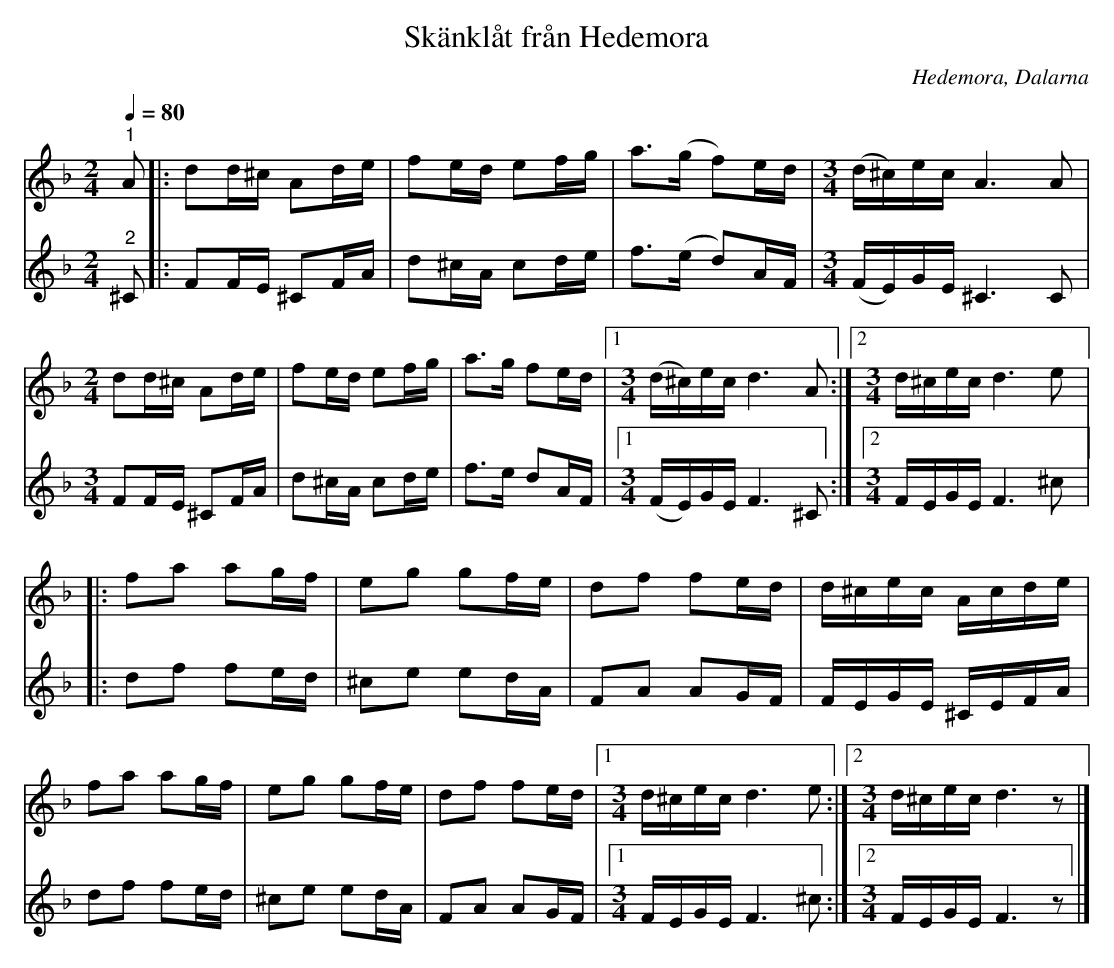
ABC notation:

X:1
T:Skänklåt från Hedemora
O:Hedemora, Dalarna
L:1/16
Q:1/4=80
M:2/4
K:Dm
V:1
"^1" A2 |: d2d^c A2de | f2ed e2fg | a2>(g2 f2)ed |[M:3/4] (d^c)ec A6 A2 |
[M:2/4] d2d^c A2de | f2ed e2fg | a2>g2 f2ed |1[M:3/4] (d^c)ec d6 A2 :|2[M:3/4] d^cec d6 e2 |:
f2a2 a2gf | e2g2 g2fe | d2f2 f2ed | d^cec Acde |
f2a2 a2gf | e2g2 g2fe | d2f2 f2ed |1[M:3/4] d^cec d6 e2 :|2 [M:3/4] d^cec d6 z2 |]
V:2
"^2" ^C2 |: F2FE ^C2FA | d2^cA c2de | f2>(e2 d2)AF |[M:3/4] (FE)GE ^C6 C2 |
[M:3/4] F2FE ^C2FA | d2^cA c2de | f2>e2 d2AF |1[M:3/4] (FE)GE F6 ^C2 :|2[M:3/4] FEGE F6 ^c2 |:
d2f2 f2ed | ^c2e2 e2dA | F2A2 A2GF | FEGE ^CEFA |
d2f2 f2ed | ^c2e2 e2dA | F2A2 A2GF |1[M:3/4] FEGE F6 ^c2 :|2 [M:3/4] FEGE F6 z2 |]
